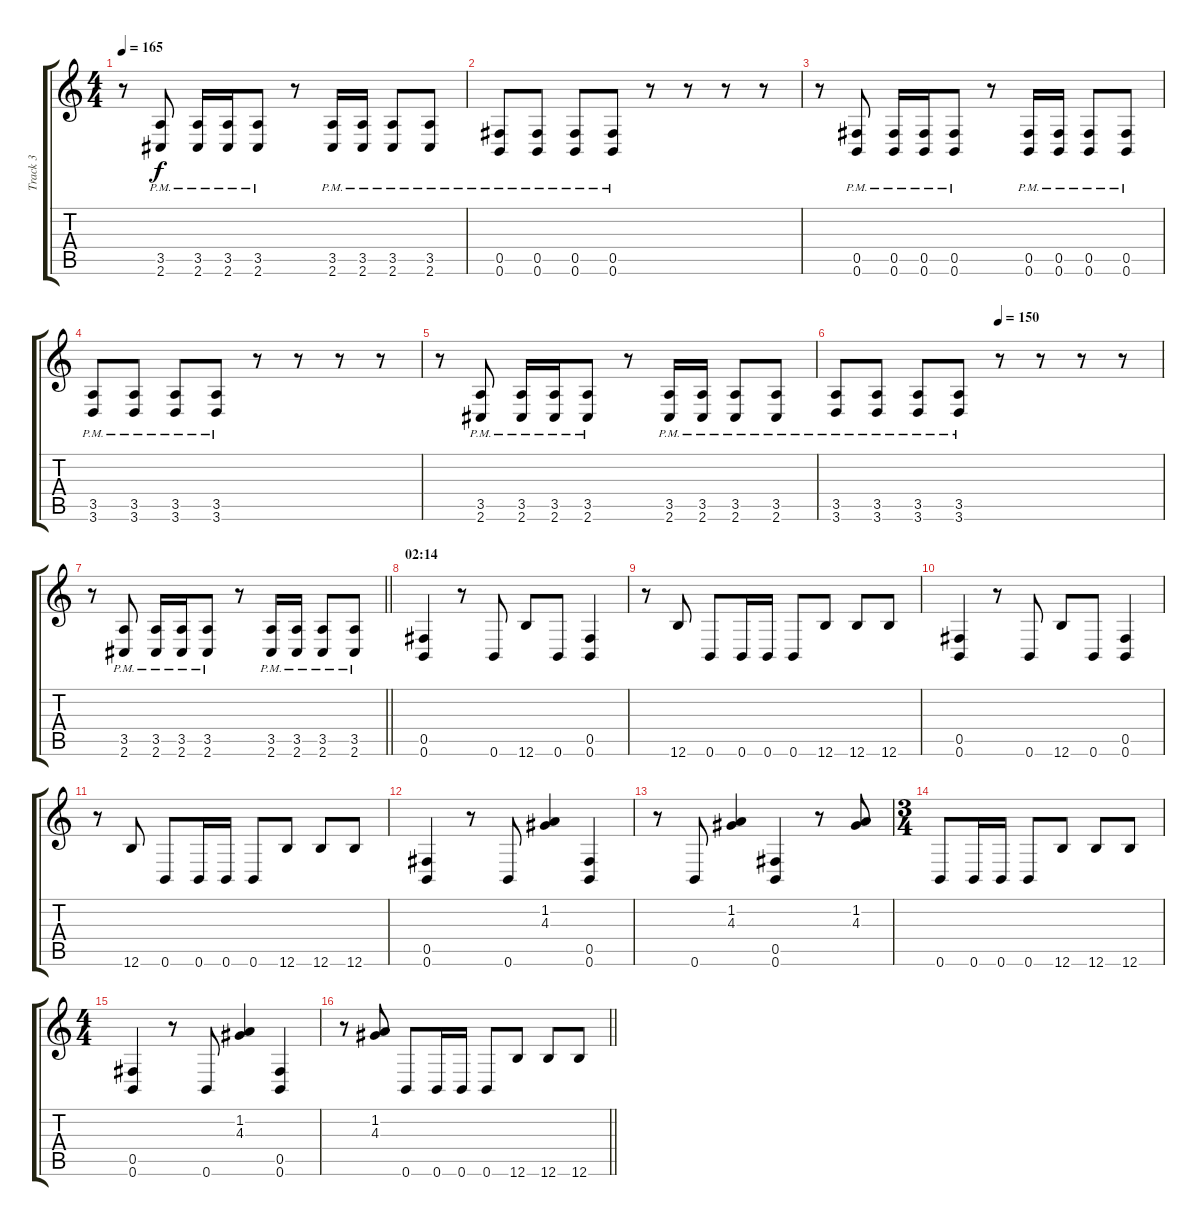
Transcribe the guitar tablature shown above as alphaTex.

\track ("Track 3" "Track 3") {instrument overdrivenguitar}
\staff {score tabs}
\tuning (Db4 Ab3 E3 B2 Gb2 B1) {hide}
\ts (4 4)
\tempo 165
\clef g2
\ks c
r.8{dy f} (3.5{pm} 2.6{pm}).8 (3.5{pm} 2.6{pm}).16 (3.5{pm} 2.6{pm}).16 (3.5{pm} 2.6{pm}).8 r.8 (3.5{pm} 2.6{pm}).16 (3.5{pm} 2.6{pm}).16 (3.5{pm} 2.6{pm}).8 (3.5{pm} 2.6{pm}).8 |
(0.5{pm} 0.6{pm}).8 (0.5{pm} 0.6{pm}).8 (0.5{pm} 0.6{pm}).8 (0.5{pm} 0.6{pm}).8 r.8 r.8 r.8 r.8 |
r.8 (0.5{pm} 0.6{pm}).8 (0.5{pm} 0.6{pm}).16 (0.5{pm} 0.6{pm}).16 (0.5{pm} 0.6{pm}).8 r.8 (0.5{pm} 0.6{pm}).16 (0.5{pm} 0.6{pm}).16 (0.5{pm} 0.6{pm}).8 (0.5{pm} 0.6{pm}).8 |
(3.5{pm} 3.6{pm}).8 (3.5{pm} 3.6{pm}).8 (3.5{pm} 3.6{pm}).8 (3.5{pm} 3.6{pm}).8 r.8 r.8 r.8 r.8 |
r.8 (3.5{pm} 2.6{pm}).8 (3.5{pm} 2.6{pm}).16 (3.5{pm} 2.6{pm}).16 (3.5{pm} 2.6{pm}).8 r.8 (3.5{pm} 2.6{pm}).16 (3.5{pm} 2.6{pm}).16 (3.5{pm} 2.6{pm}).8 (3.5{pm} 2.6{pm}).8 |
\tempo (150 0.5)
(3.5{pm} 3.6{pm}).8 (3.5{pm} 3.6{pm}).8 (3.5{pm} 3.6{pm}).8 (3.5{pm} 3.6{pm}).8 r.8 r.8 r.8 r.8 |
\barLineRight lightlight
r.8 (3.5{pm} 2.6{pm}).8 (3.5{pm} 2.6{pm}).16 (3.5{pm} 2.6{pm}).16 (3.5{pm} 2.6{pm}).8 r.8 (3.5{pm} 2.6{pm}).16 (3.5{pm} 2.6{pm}).16 (3.5{pm} 2.6{pm}).8 (3.5{pm} 2.6{pm}).8 |
\section ("" "02:14")
(0.5 0.6).4 r.8 0.6.8 12.6.8 0.6.8 (0.5 0.6).4 |
r.8 12.6.8 0.6.8 0.6.16 0.6.16 0.6.8 12.6.8 12.6.8 12.6.8 |
(0.5 0.6).4 r.8 0.6.8 12.6.8 0.6.8 (0.5 0.6).4 |
r.8 12.6.8 0.6.8 0.6.16 0.6.16 0.6.8 12.6.8 12.6.8 12.6.8 |
(0.5 0.6).4 r.8 0.6.8 (1.2 4.3).4 (0.5 0.6).4 |
r.8 0.6.8 (1.2 4.3).4 (0.5 0.6).4 r.8 (1.2 4.3).8 |
\ts (3 4)
0.6.8 0.6.16 0.6.16 0.6.8 12.6.8 12.6.8 12.6.8 |
\ts (4 4)
(0.5 0.6).4 r.8 0.6.8 (1.2 4.3).4 (0.5 0.6).4 |
\barLineRight lightlight
r.8 (1.2 4.3).8 0.6.8 0.6.16 0.6.16 0.6.8 12.6.8 12.6.8 12.6.8
